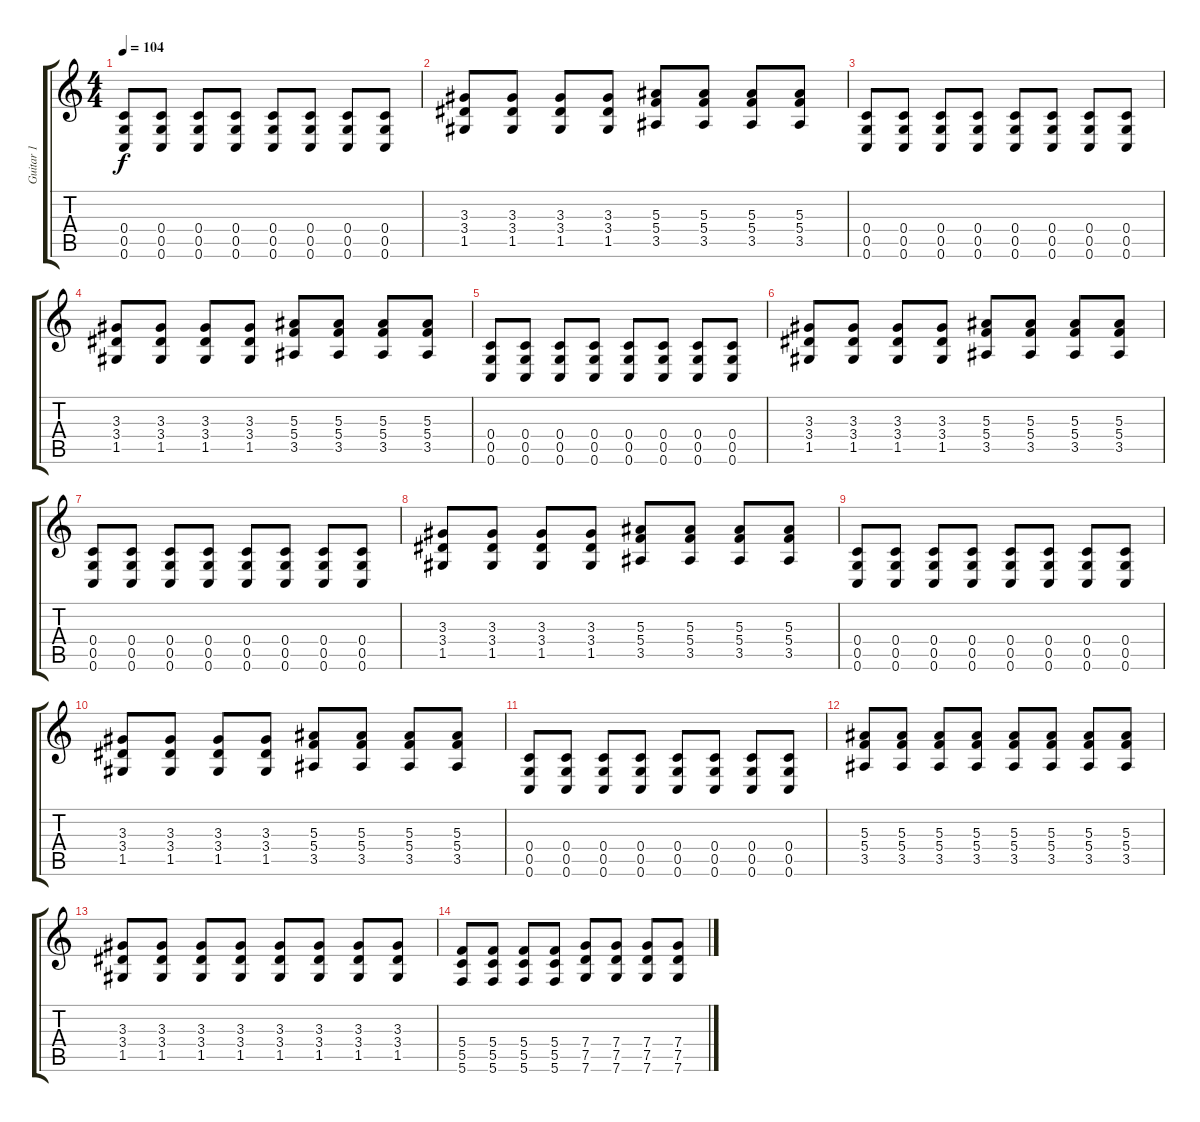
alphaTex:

\track ("Guitar 1" "Guitar 1") {instrument distortionguitar}
\staff {score tabs}
\tuning (D4 A3 F3 C3 G2 C2) {hide}
\ts (4 4)
\tempo 104
\clef g2
\ks c
(0.4 0.5 0.6).8{dy f} (0.4 0.5 0.6).8 (0.4 0.5 0.6).8 (0.4 0.5 0.6).8 (0.4 0.5 0.6).8 (0.4 0.5 0.6).8 (0.4 0.5 0.6).8 (0.4 0.5 0.6).8 |
(3.3 3.4 1.5).8 (3.3 3.4 1.5).8 (3.3 3.4 1.5).8 (3.3 3.4 1.5).8 (5.3 5.4 3.5).8 (5.3 5.4 3.5).8 (5.3 5.4 3.5).8 (5.3 5.4 3.5).8 |
(0.4 0.5 0.6).8 (0.4 0.5 0.6).8 (0.4 0.5 0.6).8 (0.4 0.5 0.6).8 (0.4 0.5 0.6).8 (0.4 0.5 0.6).8 (0.4 0.5 0.6).8 (0.4 0.5 0.6).8 |
(3.3 3.4 1.5).8 (3.3 3.4 1.5).8 (3.3 3.4 1.5).8 (3.3 3.4 1.5).8 (5.3 5.4 3.5).8 (5.3 5.4 3.5).8 (5.3 5.4 3.5).8 (5.3 5.4 3.5).8 |
(0.4 0.5 0.6).8 (0.4 0.5 0.6).8 (0.4 0.5 0.6).8 (0.4 0.5 0.6).8 (0.4 0.5 0.6).8 (0.4 0.5 0.6).8 (0.4 0.5 0.6).8 (0.4 0.5 0.6).8 |
(3.3 3.4 1.5).8 (3.3 3.4 1.5).8 (3.3 3.4 1.5).8 (3.3 3.4 1.5).8 (5.3 5.4 3.5).8 (5.3 5.4 3.5).8 (5.3 5.4 3.5).8 (5.3 5.4 3.5).8 |
(0.4 0.5 0.6).8 (0.4 0.5 0.6).8 (0.4 0.5 0.6).8 (0.4 0.5 0.6).8 (0.4 0.5 0.6).8 (0.4 0.5 0.6).8 (0.4 0.5 0.6).8 (0.4 0.5 0.6).8 |
(3.3 3.4 1.5).8 (3.3 3.4 1.5).8 (3.3 3.4 1.5).8 (3.3 3.4 1.5).8 (5.3 5.4 3.5).8 (5.3 5.4 3.5).8 (5.3 5.4 3.5).8 (5.3 5.4 3.5).8 |
(0.4 0.5 0.6).8 (0.4 0.5 0.6).8 (0.4 0.5 0.6).8 (0.4 0.5 0.6).8 (0.4 0.5 0.6).8 (0.4 0.5 0.6).8 (0.4 0.5 0.6).8 (0.4 0.5 0.6).8 |
(3.3 3.4 1.5).8 (3.3 3.4 1.5).8 (3.3 3.4 1.5).8 (3.3 3.4 1.5).8 (5.3 5.4 3.5).8 (5.3 5.4 3.5).8 (5.3 5.4 3.5).8 (5.3 5.4 3.5).8 |
(0.4 0.5 0.6).8 (0.4 0.5 0.6).8 (0.4 0.5 0.6).8 (0.4 0.5 0.6).8 (0.4 0.5 0.6).8 (0.4 0.5 0.6).8 (0.4 0.5 0.6).8 (0.4 0.5 0.6).8 |
(5.3 5.4 3.5).8 (5.3 5.4 3.5).8 (5.3 5.4 3.5).8 (5.3 5.4 3.5).8 (5.3 5.4 3.5).8 (5.3 5.4 3.5).8 (5.3 5.4 3.5).8 (5.3 5.4 3.5).8 |
(3.3 3.4 1.5).8 (3.3 3.4 1.5).8 (3.3 3.4 1.5).8 (3.3 3.4 1.5).8 (3.3 3.4 1.5).8 (3.3 3.4 1.5).8 (3.3 3.4 1.5).8 (3.3 3.4 1.5).8 |
(5.4 5.5 5.6).8 (5.4 5.5 5.6).8 (5.4 5.5 5.6).8 (5.4 5.5 5.6).8 (7.4 7.5 7.6).8 (7.4 7.5 7.6).8 (7.4 7.5 7.6).8 (7.4 7.5 7.6).8
